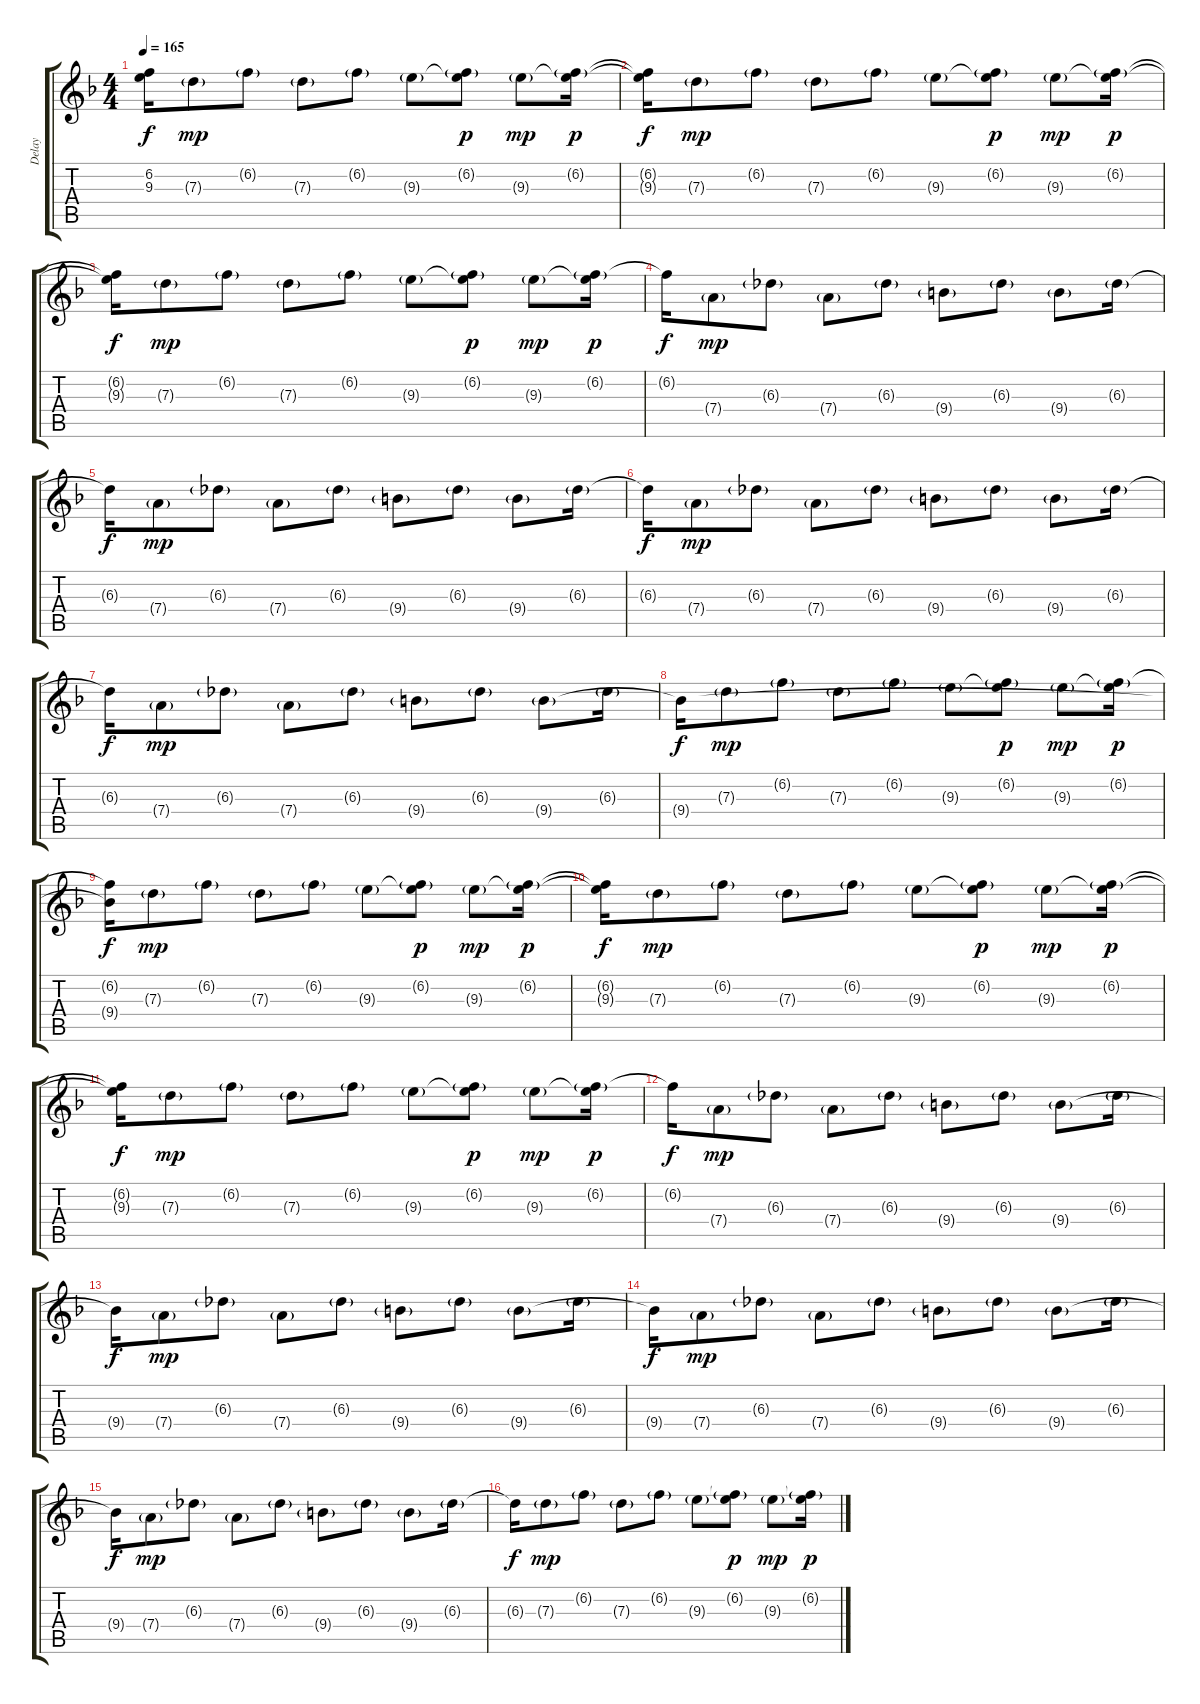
\track ("Delay" "Delay") {instrument electricguitarclean}
\staff {score tabs}
\tuning (E4 B3 G3 D3 A2 E2) {hide}
\ts (4 4)
\tempo 165
\clef g2
\ks dminor
(6.2{t} 9.3{t}).16{dy f} 7.3{g}.8{dy mp} 6.2{g}.8 7.3{g}.8 6.2{g}.8 9.3{g}.8 (6.2{g} 9.3{t}).8{dy p} 9.3{g}.8{dy mp} (6.2{g} 9.3{t}).16{dy p} |
(6.2{t} 9.3{t}).16{dy f} 7.3{g}.8{dy mp} 6.2{g}.8 7.3{g}.8 6.2{g}.8 9.3{g}.8 (6.2{g} 9.3{t}).8{dy p} 9.3{g}.8{dy mp} (6.2{g} 9.3{t}).16{dy p} |
(6.2{t} 9.3{t}).16{dy f} 7.3{g}.8{dy mp} 6.2{g}.8 7.3{g}.8 6.2{g}.8 9.3{g}.8 (6.2{g} 9.3{t}).8{dy p} 9.3{g}.8{dy mp} (6.2{g} 9.3{t}).16{dy p} |
6.2{t}.16{dy f} 7.4{g}.8{dy mp} 6.3{g}.8 7.4{g}.8 6.3{g}.8 9.4{g}.8 6.3{g}.8 9.4{g}.8 6.3{g}.16 |
6.3{t}.16{dy f} 7.4{g}.8{dy mp} 6.3{g}.8 7.4{g}.8 6.3{g}.8 9.4{g}.8 6.3{g}.8 9.4{g}.8 6.3{g}.16 |
6.3{t}.16{dy f} 7.4{g}.8{dy mp} 6.3{g}.8 7.4{g}.8 6.3{g}.8 9.4{g}.8 6.3{g}.8 9.4{g}.8 6.3{g}.16 |
6.3{t}.16{dy f} 7.4{g}.8{dy mp} 6.3{g}.8 7.4{g}.8 6.3{g}.8 9.4{g}.8 6.3{g}.8 9.4{g}.8 6.3{g}.16 |
9.4{t}.16{dy f} 7.3{g}.8{dy mp} 6.2{g}.8 7.3{g}.8 6.2{g}.8 9.3{g}.8 (6.2{g} 9.3{t}).8{dy p} 9.3{g}.8{dy mp} (6.2{g} 9.3{t}).16{dy p} |
(6.2{t} 9.4{t}).16{dy f} 7.3{g}.8{dy mp} 6.2{g}.8 7.3{g}.8 6.2{g}.8 9.3{g}.8 (6.2{g} 9.3{t}).8{dy p} 9.3{g}.8{dy mp} (6.2{g} 9.3{t}).16{dy p} |
(6.2{t} 9.3{t}).16{dy f} 7.3{g}.8{dy mp} 6.2{g}.8 7.3{g}.8 6.2{g}.8 9.3{g}.8 (6.2{g} 9.3{t}).8{dy p} 9.3{g}.8{dy mp} (6.2{g} 9.3{t}).16{dy p} |
(6.2{t} 9.3{t}).16{dy f} 7.3{g}.8{dy mp} 6.2{g}.8 7.3{g}.8 6.2{g}.8 9.3{g}.8 (6.2{g} 9.3{t}).8{dy p} 9.3{g}.8{dy mp} (6.2{g} 9.3{t}).16{dy p} |
6.2{t}.16{dy f} 7.4{g}.8{dy mp} 6.3{g}.8 7.4{g}.8 6.3{g}.8 9.4{g}.8 6.3{g}.8 9.4{g}.8 6.3{g}.16 |
9.4{t}.16{dy f} 7.4{g}.8{dy mp} 6.3{g}.8 7.4{g}.8 6.3{g}.8 9.4{g}.8 6.3{g}.8 9.4{g}.8 6.3{g}.16 |
9.4{t}.16{dy f} 7.4{g}.8{dy mp} 6.3{g}.8 7.4{g}.8 6.3{g}.8 9.4{g}.8 6.3{g}.8 9.4{g}.8 6.3{g}.16 |
9.4{t}.16{dy f} 7.4{g}.8{dy mp} 6.3{g}.8 7.4{g}.8 6.3{g}.8 9.4{g}.8 6.3{g}.8 9.4{g}.8 6.3{g}.16 |
6.3{t}.16{dy f} 7.3{g}.8{dy mp} 6.2{g}.8 7.3{g}.8 6.2{g}.8 9.3{g}.8 (6.2{g} 9.3{t}).8{dy p} 9.3{g}.8{dy mp} (6.2{g} 9.3{t}).16{dy p}
